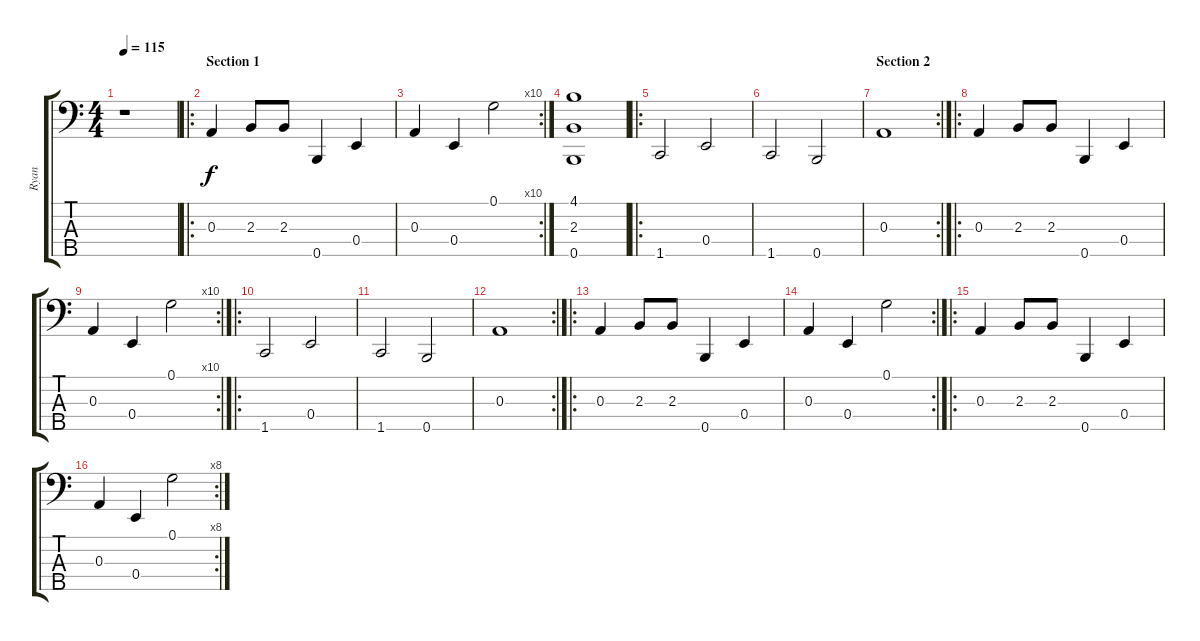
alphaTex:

\track ("Ryan" "Ryan") {instrument slapbass1}
\staff {score tabs}
\tuning (G2 D2 A1 E1 B0) {hide}
\ts (4 4)
\tempo 115
\clef f4
\ks c
r.1{dy f instrument slapbass1} |
\ro
\section ("" "Section 1")
0.3.4 2.3.8 2.3.8 0.5.4 0.4.4 |
\rc 10
0.3.4 0.4.4 0.1.2 |
(4.1 2.3 0.5).1 |
\ro
1.5.2 0.4.2 |
1.5.2 0.5.2 |
\rc 2
\section ("" "Section 2")
0.3.1 |
\ro
0.3.4 2.3.8 2.3.8 0.5.4 0.4.4 |
\rc 10
0.3.4 0.4.4 0.1.2 |
\ro
1.5.2 0.4.2 |
1.5.2 0.5.2 |
\rc 2
0.3.1 |
\ro
0.3.4 2.3.8 2.3.8 0.5.4 0.4.4 |
\rc 2
0.3.4 0.4.4 0.1.2 |
\ro
0.3.4 2.3.8 2.3.8 0.5.4 0.4.4 |
\rc 8
0.3.4 0.4.4 0.1.2
